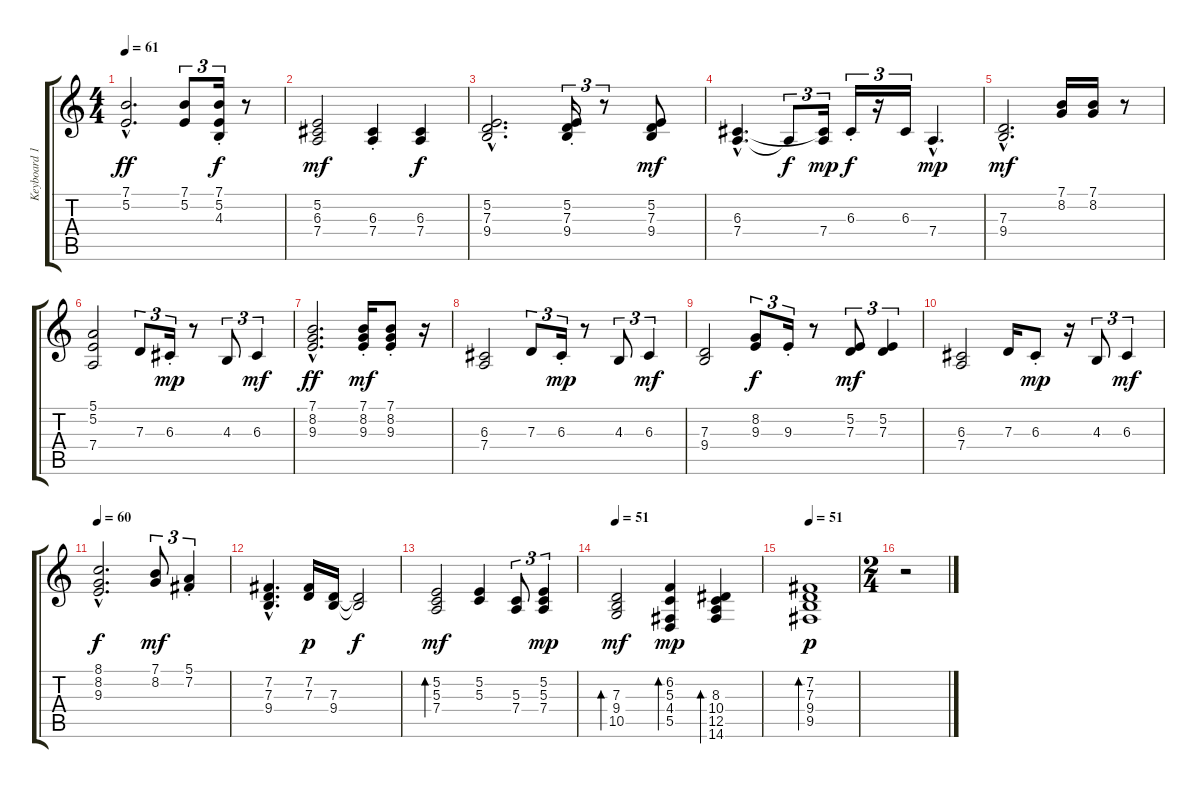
\track ("Keyboard 1 (Rick) / Clocks L-1" "Keyboard 1") {instrument electricgrandpiano}
\staff {score tabs}
\tuning (E4 B3 G3 D3 A2 E2) {hide}
\ts (4 4)
\tempo 61
\clef g2
\ks c
(7.1{hac} 5.2{hac}).2{d dy ff} (7.1 5.2).8{tu (3 2)} (7.1{st} 5.2{st} 4.3{st}).16{tu (3 2) dy f} r.8 |
(5.2 6.3 7.4).2{dy mf} (6.3{st} 7.4{st}).4 (6.3 7.4).4{dy f} |
(5.2{hac} 7.3{hac} 9.4{hac}).2{d} (5.2{st} 7.3{st} 9.4{st}).16{tu (3 2)} r.8{tu (3 2)} (5.2 7.3 9.4).8{dy mf} |
(6.3{hac} 7.4{hac}).4{d} 7.4{t}.8{tu (3 2) dy f} (6.3{t} 7.4).16{tu (3 2) dy mp} 6.3{st}.16{tu (3 2) dy f} r.16{tu (3 2)} 6.3.16{tu (3 2)} 7.4{hac}.4{d dy mp} |
(7.3{hac} 9.4{hac}).2{d dy mf} (7.1 8.2).16 (7.1 8.2).16 r.8 |
(5.1 5.2 7.4).2 7.3.8{tu (3 2)} 6.3{st}.16{tu (3 2) dy mp} r.8 4.3.8{tu (3 2)} 6.3.4{tu (3 2) dy mf} |
(7.1{hac} 8.2{hac} 9.3{hac}).2{d dy ff} (7.1{st} 8.2{st} 9.3{st}).16{dy mf} (7.1{st} 8.2{st} 9.3{st}).8 r.16 |
(6.3 7.4).2 7.3.8{tu (3 2)} 6.3{st}.16{tu (3 2) dy mp} r.8 4.3.8{tu (3 2)} 6.3.4{tu (3 2) dy mf} |
(7.3 9.4).2 (8.2 9.3).8{tu (3 2) dy f} 9.3{st}.16{tu (3 2)} r.8 (5.2 7.3).8{tu (3 2) dy mf} (5.2 7.3).4{tu (3 2)} |
(6.3 7.4).2 7.3.16 6.3{st}.8{dy mp} r.16 4.3.8{tu (3 2)} 6.3.4{tu (3 2) dy mf} |
\tempo 60
(8.1{hac} 8.2{hac} 9.3{hac}).2{d dy f} (7.1 8.2).8{tu (3 2) dy mf} (5.1{st} 7.2{st}).4{tu (3 2)} |
(7.2{hac} 7.3{hac} 9.4{hac}).4{d} (7.2 7.3).16{dy p} (7.3 9.4).16 (7.3{t} 9.4{t}).2{dy f} |
(5.2 5.3 7.4).2{bd 30 dy mf} (5.2 5.3).4 (5.3 7.4).8{tu (3 2)} (5.2 5.3 7.4).4{tu (3 2) dy mp} |
\tempo 51
(7.3 9.4 10.5).2{bd 60 dy mf} (6.2 5.3 4.4 5.5).4{bd 60 dy mp} (8.3 10.4 12.5 14.6).4{bd 60} |
\tempo 51
(7.2 7.3 9.4 9.5).1{bd 120 dy p} |
\ts (2 4)
r.2
